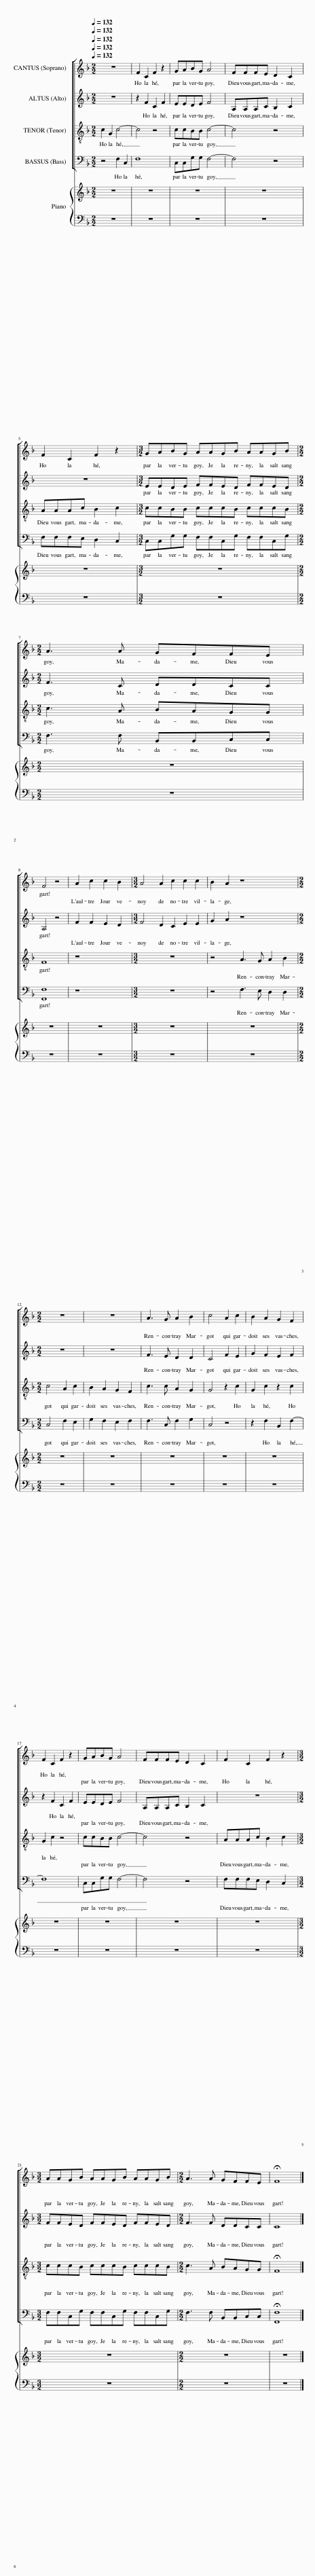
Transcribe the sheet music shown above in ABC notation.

X:1
%%score [ 1 2 3 4 ]
L:1/8
Q:1/4=132
M:2/2
I:linebreak $
K:F
V:1 treble
V:2 treble
V:3 treble-8
V:4 bass
V:1
 z8 | F2 C2 F2 z2 | GABG A4 | FFFE D2 C2 |$ F2 C2 F2 z2 | %5
[M:3/2] GABG AAGB AAGB |$[M:2/2] A3 A GFFE |$ F4 z4 | A2 c2 c2 B2 |[M:3/2] A4 A2 c2 c2 c2 | %10
 B2 A2 z8 |$[M:2/2] z8 | z8 | A3 G A2 B2 | c4 A2 c2 | %15
 B2 A2 G2 F2 |$ F2 C2 F2 z2 | GABG A4 | FFFE D2 C2 | F2 C2 F2 z2 |$ %20
[M:3/2] AAGB AAGB AAGB |[M:2/2] A3 A GFFE | !fermata!F8 |] %23
V:2
 z8 | z2 F2 C2 F2 | EEDE F4 | A,A,A,C B,2 C2 |$ z8 | %5
[M:3/2] EEDE FFED FFED |$[M:2/2] F3 C DDCC |$ A,4 z4 | F2 F2 E2 D2 |[M:3/2] F4 D2 C2 E2 E2 | %10
 G2 A2 z8 |$[M:2/2] z8 | z8 | F3 E D2 D2 | C4 F2 E2 | %15
 G2 F2 E2 F2 |$ z2 F2 C2 F2 | EEDE F4 | A,A,A,C B,2 C2 | z8 |$ %20
[M:3/2] FFED FFED FFED |[M:2/2] F3 F DDCC | C8 |] %23
V:3
 c2 G2 c4- | c4 z4 | ccBB c4- | c4 z4 |$ AAAc B2 c2 | %5
[M:3/2] ccBB cccB cccB |$[M:2/2] c3 A BAGG |$ F8 | z8 |[M:3/2] z12 | %10
 z4 A3 G A2 B2 |$[M:2/2] c4 A2 c2 | B2 A2 G2 F2 | c3 c A2 G2 | G4 z2 c2 | %15
 G2 c2 z2 c2 |$ G2 c2 z4 | ccBB c4- | c4 z4 | AAAc B2 c2 |$ %20
[M:3/2] cccB cccB cccB |[M:2/2] c3 A BAGG | !fermata!F8 |] %23
V:4
 z4 F,2 C,2 | F,8 | C,C,G,G, F,4- | F,4 z4 |$ F,F,F,E, D,2 C,2 | %5
[M:3/2] C,C,G,G, F,F,C,G, F,F,C,G, |$[M:2/2] F,3 F, B,,B,,C,C, |$ [F,,F,]8 | z8 |[M:3/2] z12 | %10
 z4 F,3 E, D,2 D,2 |$[M:2/2] C,4 F,2 E,2 | G,2 F,2 E,2 F,2 | F,3 C, F,2 G,2 | C,4 z4 | %15
 z2 F,2 B,,2 F,2- |$ F,8 | C,C,G,G, F,4- | F,4 z4 | F,F,F,E, D,2 C,2 |$ %20
[M:3/2] F,F,C,G, F,F,C,G, F,F,C,G, |[M:2/2] F,3 F, B,,B,,C,C, | !fermata![F,,F,]8 |] %23
